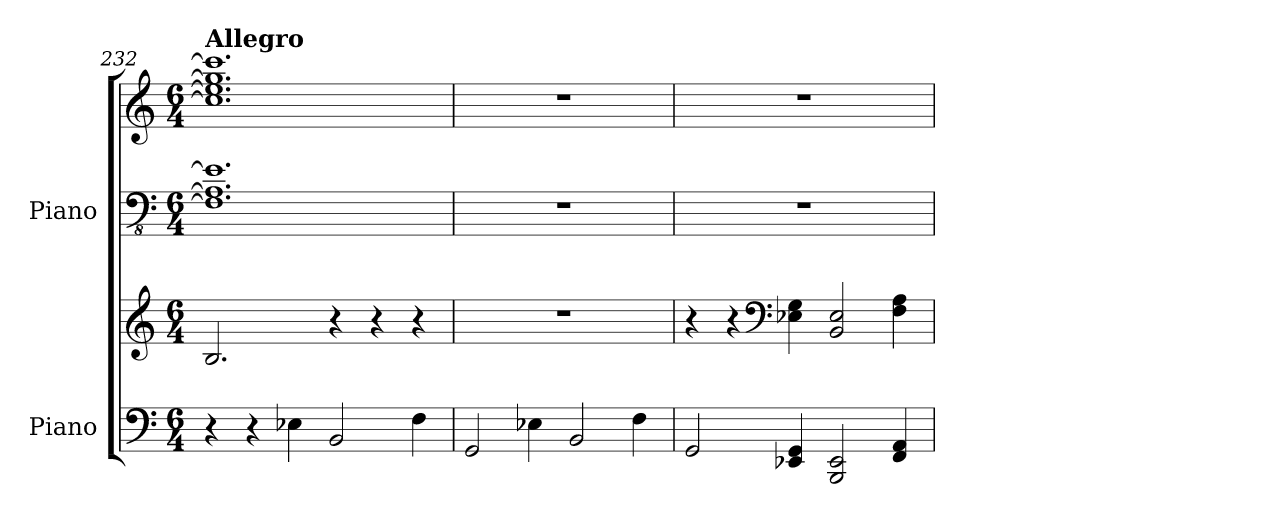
**kern	**kern	**kern	**kern
*part2	*part2	*part1	*part1
*staff4	*staff3	*staff2	*staff1
*I"Piano	*	*I"Piano	*
*I'Pno.	*	*I'Pno.	*
*clefF4	*clefG2	*clefFv4	*clefG2
*k[]	*k[]	*k[]	*k[]
*M6/4	*M6/4	*M6/4	*M6/4
=232	=232	=232	=232
!	!	!	!LO:TX:a:B:t=Allegro
4r	2.B/	1.FF] 1.AA] 1.E-]	1.cc] 1.ee-] 1.gg] 1.ccc]
4r	.	.	.
4E-X\	.	.	.
2BB/	4r	.	.
.	4r	.	.
4F\	4r	.	.
=233	=233	=233	=233
2GG/	1.r	1.r	1.r
4E-X\	.	.	.
2BB/	.	.	.
4F\	.	.	.
=234	=234	=234	=234
2GG/	4r	1.r	1.r
.	4r	.	.
*	*clefF4	*	*
4EE-X/ 4GG/	4E-X\ 4G\	.	.
2BBB/ 2EE-/	2BB/ 2E-/	.	.
4FF/ 4AA/	4F\ 4A\	.	.
=	=	=	=
*-	*-	*-	*-
